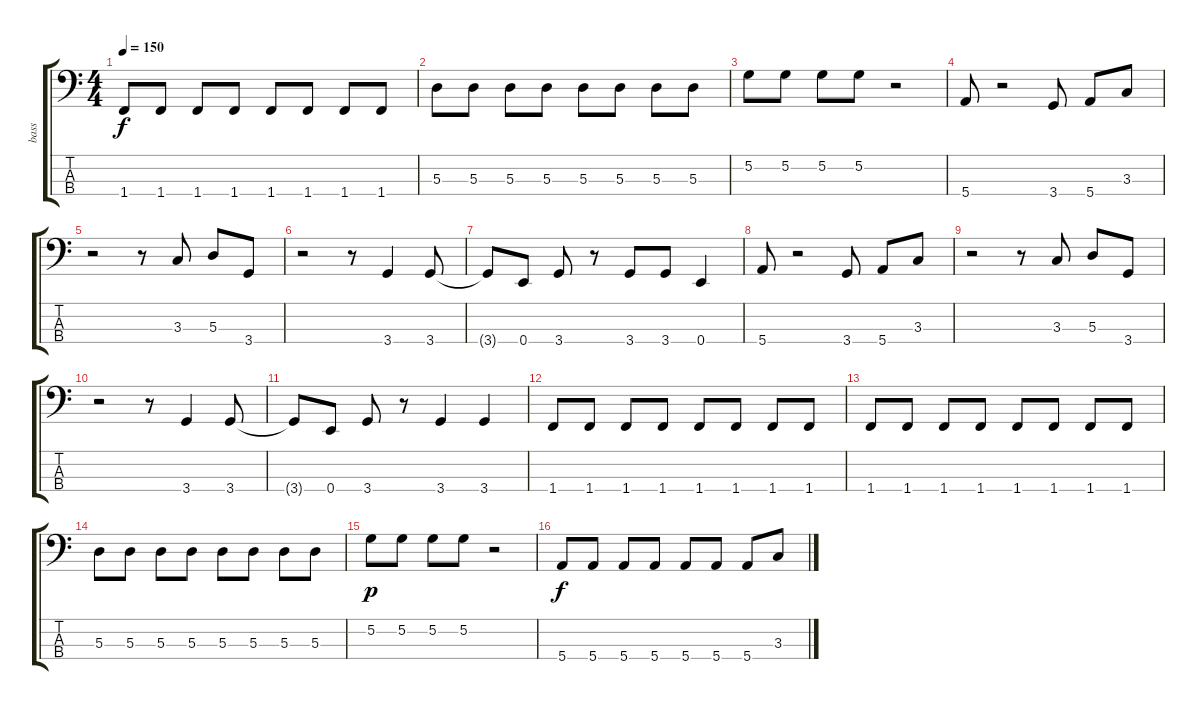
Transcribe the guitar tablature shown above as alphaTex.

\track ("bass" "bass") {instrument electricbassfinger}
\staff {score tabs}
\tuning (G2 D2 A1 E1) {hide}
\ts (4 4)
\tempo 150
\clef f4
\ks c
1.4.8{dy f} 1.4.8 1.4.8 1.4.8 1.4.8 1.4.8 1.4.8 1.4.8 |
5.3.8 5.3.8 5.3.8 5.3.8 5.3.8 5.3.8 5.3.8 5.3.8 |
5.2.8 5.2.8 5.2.8 5.2.8 r.2 |
5.4.8 r.2 3.4.8 5.4.8 3.3.8 |
r.2 r.8 3.3.8 5.3.8 3.4.8 |
r.2 r.8 3.4.4 3.4.8 |
3.4{t}.8 0.4.8 3.4.8 r.8 3.4.8 3.4.8 0.4.4 |
5.4.8 r.2 3.4.8 5.4.8 3.3.8 |
r.2 r.8 3.3.8 5.3.8 3.4.8 |
r.2 r.8 3.4.4 3.4.8 |
3.4{t}.8 0.4.8 3.4.8 r.8 3.4.4 3.4.4 |
1.4.8 1.4.8 1.4.8 1.4.8 1.4.8 1.4.8 1.4.8 1.4.8 |
1.4.8 1.4.8 1.4.8 1.4.8 1.4.8 1.4.8 1.4.8 1.4.8 |
5.3.8 5.3.8 5.3.8 5.3.8 5.3.8 5.3.8 5.3.8 5.3.8 |
5.2.8{dy p} 5.2.8 5.2.8 5.2.8 r.2 |
5.4.8{dy f} 5.4.8 5.4.8 5.4.8 5.4.8 5.4.8 5.4.8 3.3.8
